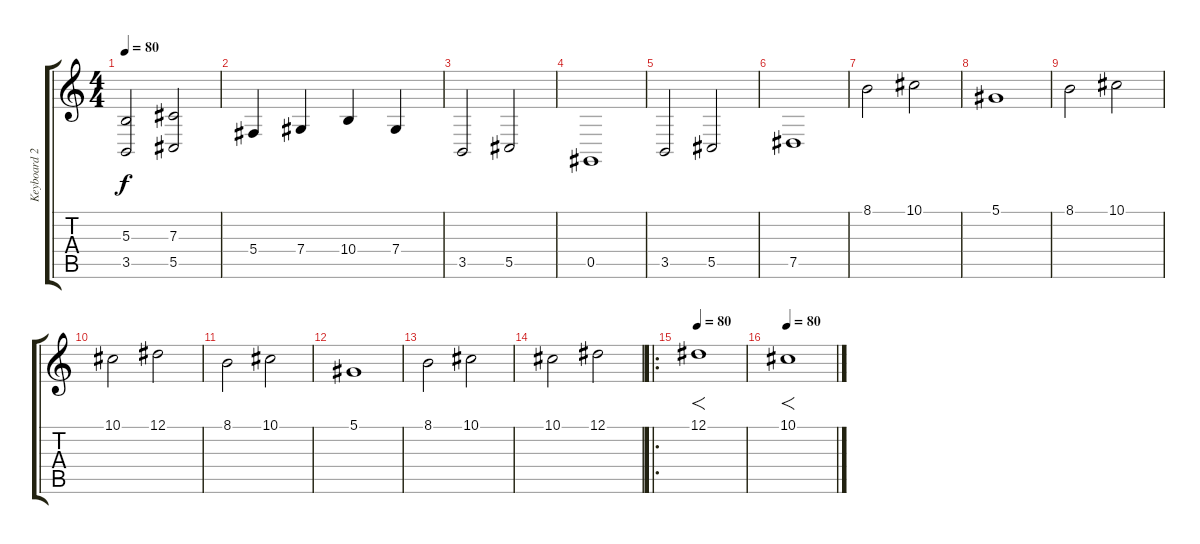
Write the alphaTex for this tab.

\track ("Keyboard 2" "Keyboard 2") {instrument stringensemble1}
\staff {score tabs}
\tuning (Eb4 Bb3 Gb3 Db3 Ab2 Eb2) {hide}
\ts (4 4)
\tempo 80
\clef g2
\ks c
(5.3 3.5).2{dy f} (7.3 5.5).2 |
5.4.4 7.4.4 10.4.4 7.4.4 |
3.5.2 5.5.2 |
0.5.1 |
3.5.2 5.5.2 |
7.5.1 |
8.1.2 10.1.2 |
5.1.1 |
8.1.2 10.1.2 |
10.1.2 12.1.2 |
8.1.2 10.1.2 |
5.1.1 |
8.1.2 10.1.2 |
10.1.2 12.1.2 |
\ro
\tempo 80
12.1.1{f instrument stringensemble1} |
\tempo 80
10.1.1{f}
